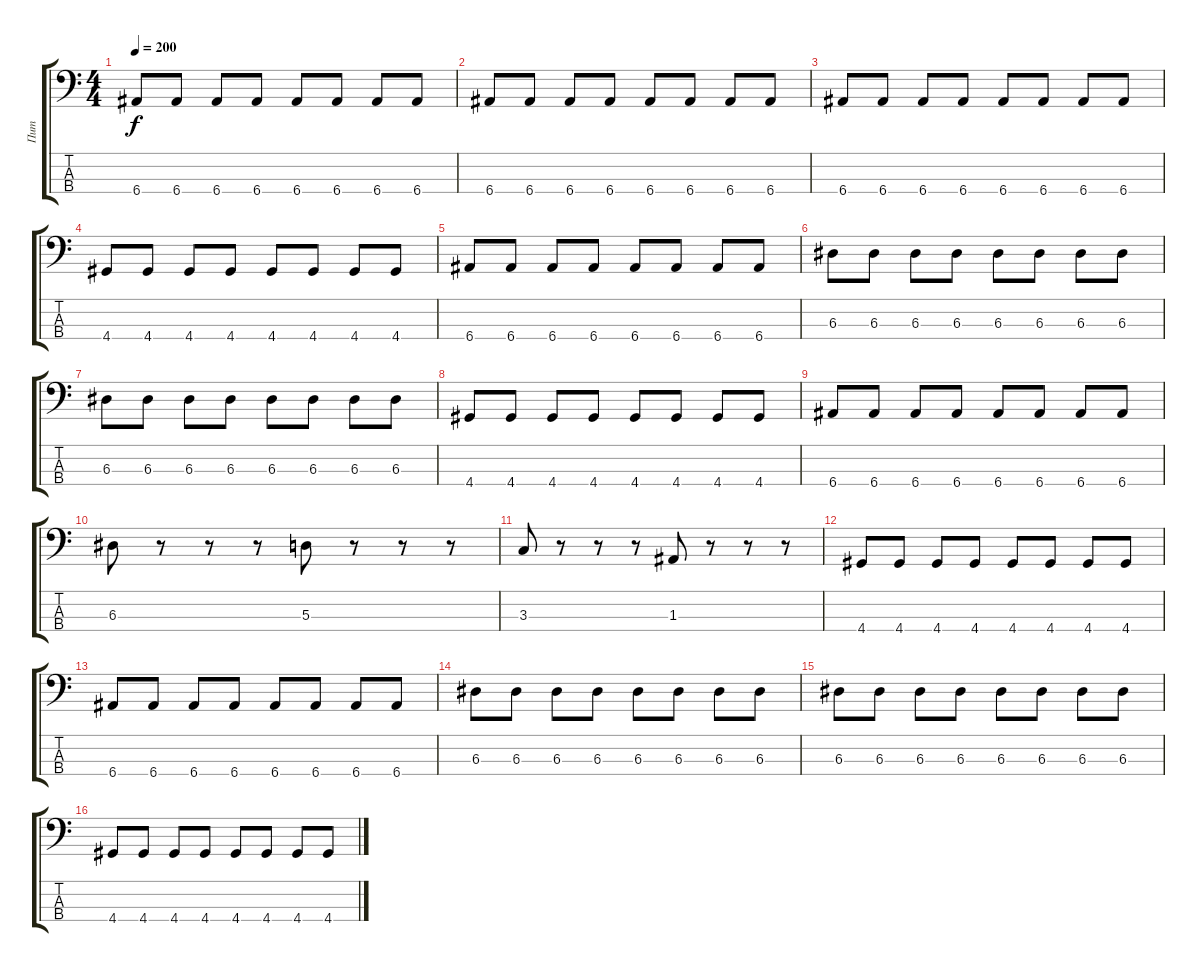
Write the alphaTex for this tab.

\track ("Пит" "Пит") {instrument electricbassfinger}
\staff {score tabs}
\tuning (G2 D2 A1 E1) {hide}
\ts (4 4)
\tempo 200
\clef f4
\ks c
6.4.8{dy f} 6.4.8 6.4.8 6.4.8 6.4.8 6.4.8 6.4.8 6.4.8 |
6.4.8 6.4.8 6.4.8 6.4.8 6.4.8 6.4.8 6.4.8 6.4.8 |
6.4.8 6.4.8 6.4.8 6.4.8 6.4.8 6.4.8 6.4.8 6.4.8 |
4.4.8 4.4.8 4.4.8 4.4.8 4.4.8 4.4.8 4.4.8 4.4.8 |
6.4.8 6.4.8 6.4.8 6.4.8 6.4.8 6.4.8 6.4.8 6.4.8 |
6.3.8 6.3.8 6.3.8 6.3.8 6.3.8 6.3.8 6.3.8 6.3.8 |
6.3.8 6.3.8 6.3.8 6.3.8 6.3.8 6.3.8 6.3.8 6.3.8 |
4.4.8 4.4.8 4.4.8 4.4.8 4.4.8 4.4.8 4.4.8 4.4.8 |
6.4.8 6.4.8 6.4.8 6.4.8 6.4.8 6.4.8 6.4.8 6.4.8 |
6.3.8 r.8 r.8 r.8 5.3.8 r.8 r.8 r.8 |
3.3.8 r.8 r.8 r.8 1.3.8 r.8 r.8 r.8 |
4.4.8 4.4.8 4.4.8 4.4.8 4.4.8 4.4.8 4.4.8 4.4.8 |
6.4.8 6.4.8 6.4.8 6.4.8 6.4.8 6.4.8 6.4.8 6.4.8 |
6.3.8 6.3.8 6.3.8 6.3.8 6.3.8 6.3.8 6.3.8 6.3.8 |
6.3.8 6.3.8 6.3.8 6.3.8 6.3.8 6.3.8 6.3.8 6.3.8 |
4.4.8 4.4.8 4.4.8 4.4.8 4.4.8 4.4.8 4.4.8 4.4.8
